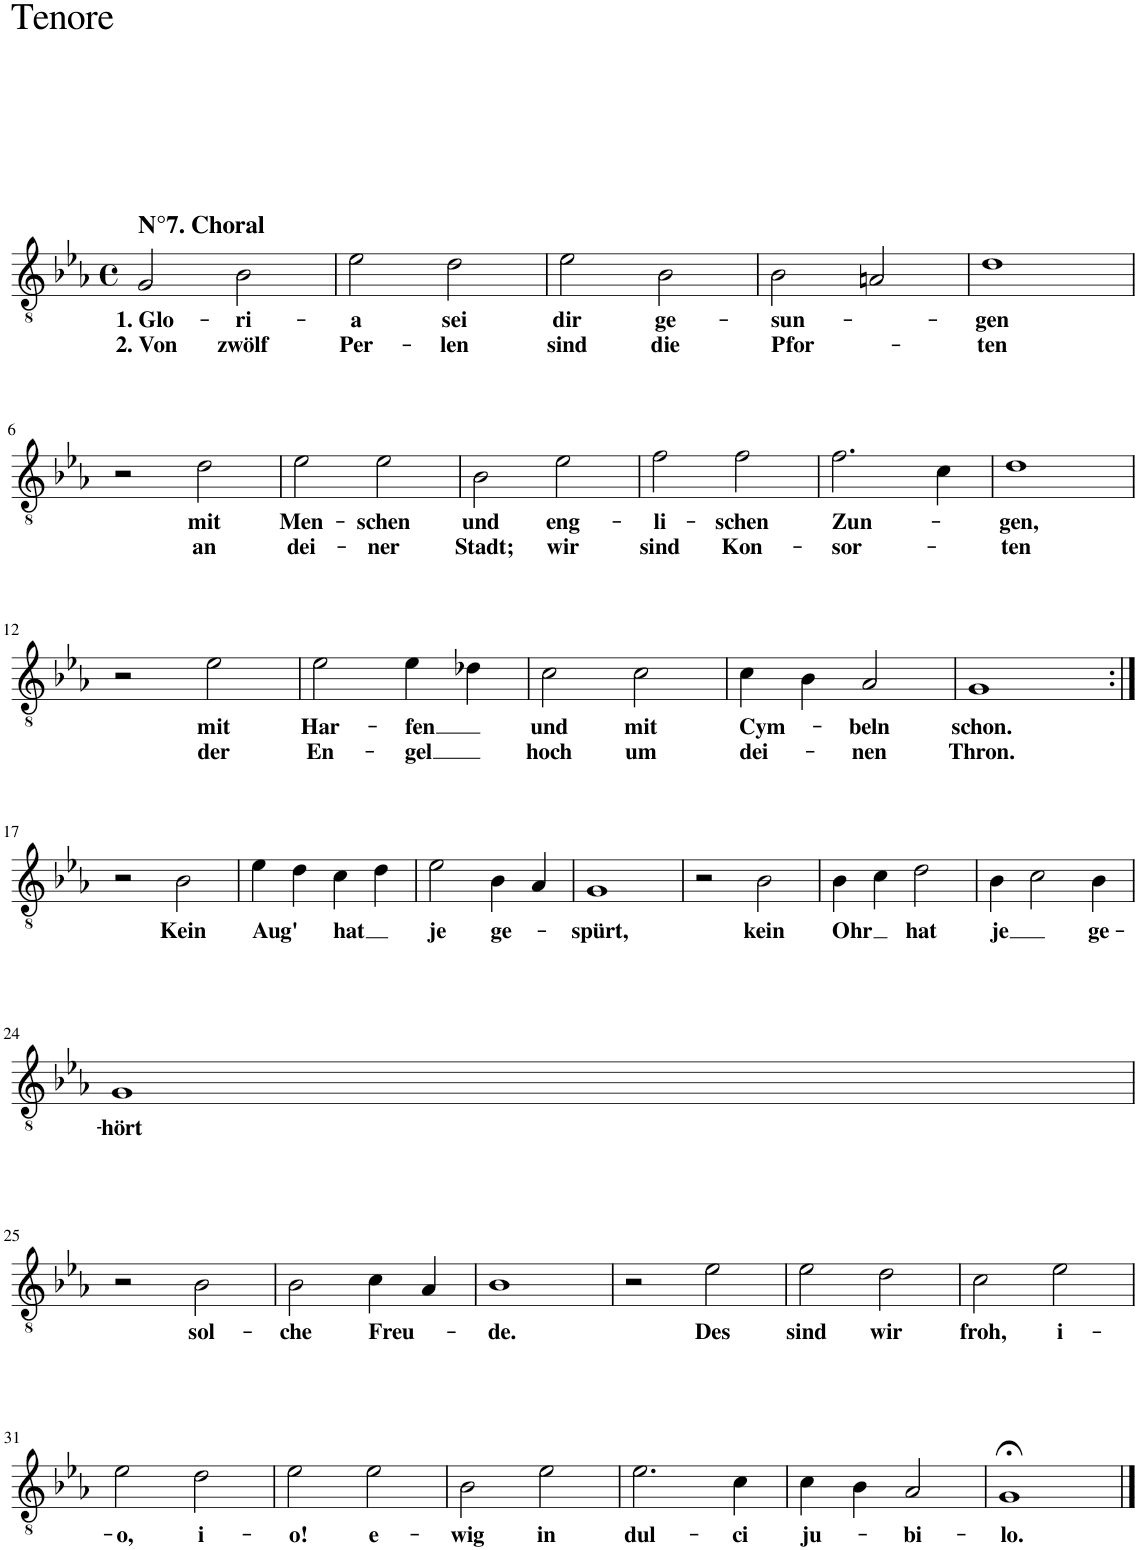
**kern	**text	**text
*part1	*part1	*part1
*staff1	*staff1	*staff1
*I"Tenore.	*	*
*clefGv2	*	*
*k[b-e-a-]	*	*
*M4/4	*	*
*met(c)	*	*
=1	=1	=1
!LO:TX:a:B:t=N°7. Choral	!	!
!	!LO:LY:b	!LO:LY:b
2G/	1. Glo-	2. Von
!	!LO:LY:b	!LO:LY:b
2B-\	-ri-	zwölf
=2	=2	=2
!	!LO:LY:b	!LO:LY:b
2e-\	-a	Per-
!	!LO:LY:b	!LO:LY:b
2d\	sei	-len
=3	=3	=3
!	!LO:LY:b	!LO:LY:b
2e-\	dir	sind
!	!LO:LY:b	!LO:LY:b
2B-\	ge-	die
=4	=4	=4
!	!LO:LY:b	!LO:LY:b
2B-\	-sun-	Pfor-
2An/	.	.
=5	=5	=5
!	!LO:LY:b	!LO:LY:b
1d	-gen	-ten
!!LO:LB:g=z
=6	=6	=6
2r	.	.
!	!LO:LY:b	!LO:LY:b
2d\	mit	an
=7	=7	=7
!	!LO:LY:b	!LO:LY:b
2e-\	Men-	dei-
!	!LO:LY:b	!LO:LY:b
2e-\	-schen	-ner
=8	=8	=8
!	!LO:LY:b	!LO:LY:b
2B-\	und	Stadt;
!	!LO:LY:b	!LO:LY:b
2e-\	eng-	wir
=9	=9	=9
!	!LO:LY:b	!LO:LY:b
2f\	-li-	sind
!	!LO:LY:b	!LO:LY:b
2f\	-schen	Kon-
=10	=10	=10
!	!LO:LY:b	!LO:LY:b
2.f\	Zun-	-sor-
4c\	.	.
=11	=11	=11
!	!LO:LY:b	!LO:LY:b
1d	-gen,	-ten
!!LO:LB:g=z
=12	=12	=12
2r	.	.
!	!LO:LY:b	!LO:LY:b
2e-\	mit	der
=13	=13	=13
!	!LO:LY:b	!LO:LY:b
2e-\	Har-	En-
!	!LO:LY:b	!LO:LY:b
4e-\	-fen	-gel
4d-X\	.	.
=14	=14	=14
!	!LO:LY:b	!LO:LY:b
2c\	und	hoch
!	!LO:LY:b	!LO:LY:b
2c\	mit	um
=15	=15	=15
!	!LO:LY:b	!LO:LY:b
4c\	Cym-	dei-
4B-\	.	.
!	!LO:LY:b	!LO:LY:b
2A-/	-beln	-nen
=16	=16	=16
!	!LO:LY:b	!LO:LY:b
1G	schon.	Thron.
!!LO:LB:g=z
=17:|!	=17:|!	=17:|!
2r	.	.
!	!LO:LY:b	!
2B-\	Kein	.
=18	=18	=18
!	!LO:LY:b	!
4e-\	Aug'	.
4d\	.	.
!	!LO:LY:b	!
4c\	hat	.
4d\	.	.
=19	=19	=19
!	!LO:LY:b	!
2e-\	je	.
!	!LO:LY:b	!
4B-\	ge-	.
4A-/	.	.
=20	=20	=20
!	!LO:LY:b	!
1G	-spürt,	.
=21	=21	=21
2r	.	.
!	!LO:LY:b	!
2B-\	kein	.
=22	=22	=22
!	!LO:LY:b	!
4B-\	Ohr	.
4c\	.	.
!	!LO:LY:b	!
2d\	hat	.
=23	=23	=23
!	!LO:LY:b	!
4B-\	je	.
2c\	.	.
!	!LO:LY:b	!
4B-\	ge-	.
!!LO:LB:g=z
=24	=24	=24
!	!LO:LY:b	!
1G	-hört	.
!!LO:LB:g=z
=25	=25	=25
2r	.	.
!	!LO:LY:b	!
2B-\	sol-	.
=26	=26	=26
!	!LO:LY:b	!
2B-\	-che	.
!	!LO:LY:b	!
4c\	Freu-	.
4A-/	.	.
=27	=27	=27
!	!LO:LY:b	!
1B-	-de.	.
=28	=28	=28
2r	.	.
!	!LO:LY:b	!
2e-\	Des	.
=29	=29	=29
!	!LO:LY:b	!
2e-\	sind	.
!	!LO:LY:b	!
2d\	wir	.
=30	=30	=30
!	!LO:LY:b	!
2c\	froh,	.
!	!LO:LY:b	!
2e-\	i-	.
!!LO:LB:g=z
=31	=31	=31
!	!LO:LY:b	!
2e-\	-o,	.
!	!LO:LY:b	!
2d\	i-	.
=32	=32	=32
!	!LO:LY:b	!
2e-\	-o!	.
!	!LO:LY:b	!
2e-\	e-	.
=33	=33	=33
!	!LO:LY:b	!
2B-\	-wig	.
!	!LO:LY:b	!
2e-\	in	.
=34	=34	=34
!	!LO:LY:b	!
2.e-\	dul-	.
!	!LO:LY:b	!
4c\	-ci	.
=35	=35	=35
!	!LO:LY:b	!
4c\	ju-	.
4B-\	.	.
!	!LO:LY:b	!
2A-/	-bi-	.
=36	=36	=36
!	!LO:LY:b	!
1G;<	-lo.	.
==	==	==
*-	*-	*-
